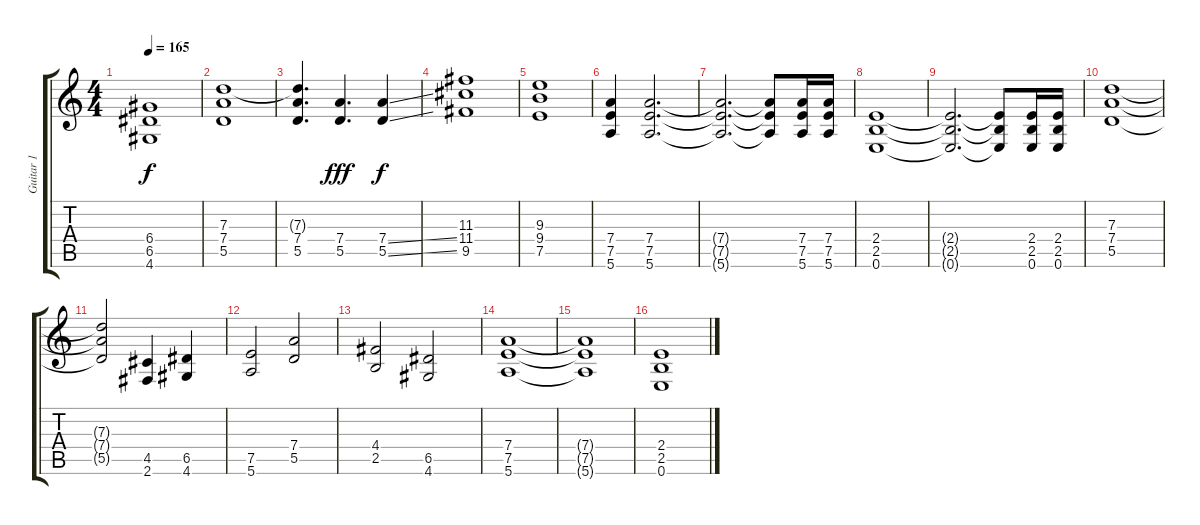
\track ("Guitar 1" "Guitar 1") {instrument overdrivenguitar}
\staff {score tabs}
\tuning (E4 B3 G3 D3 A2 E2) {hide}
\ts (4 4)
\tempo 165
\clef g2
\ks c
(6.4{t} 6.5{t} 4.6{t}).1{dy f} |
(7.3 7.4 5.5).1 |
(7.3{t} 7.4 5.5).4{d} (7.4 5.5).4{d dy fff} (7.4{ss} 5.5{ss}).4{dy f} |
(11.3 11.4 9.5).1 |
(9.3 9.4 7.5).1 |
(7.4 7.5 5.6).4 (7.4 7.5 5.6).2{d} |
(7.4{t} 7.5{t} 5.6{t}).2{d} (7.4{t} 7.5{t} 5.6{t}).8 (7.4 7.5 5.6).16 (7.4 7.5 5.6).16 |
(2.4 2.5 0.6).1 |
(2.4{t} 2.5{t} 0.6{t}).2{d} (2.4{t} 2.5{t} 0.6{t}).8 (2.4 2.5 0.6).16 (2.4 2.5 0.6).16 |
(7.3 7.4 5.5).1 |
(7.3{t} 7.4{t} 5.5{t}).2 (4.5 2.6).4 (6.5 4.6).4 |
(7.5 5.6).2 (7.4 5.5).2 |
(4.4 2.5).2 (6.5 4.6).2 |
(7.4 7.5 5.6).1 |
(7.4{t} 7.5{t} 5.6{t}).1 |
(2.4 2.5 0.6).1
